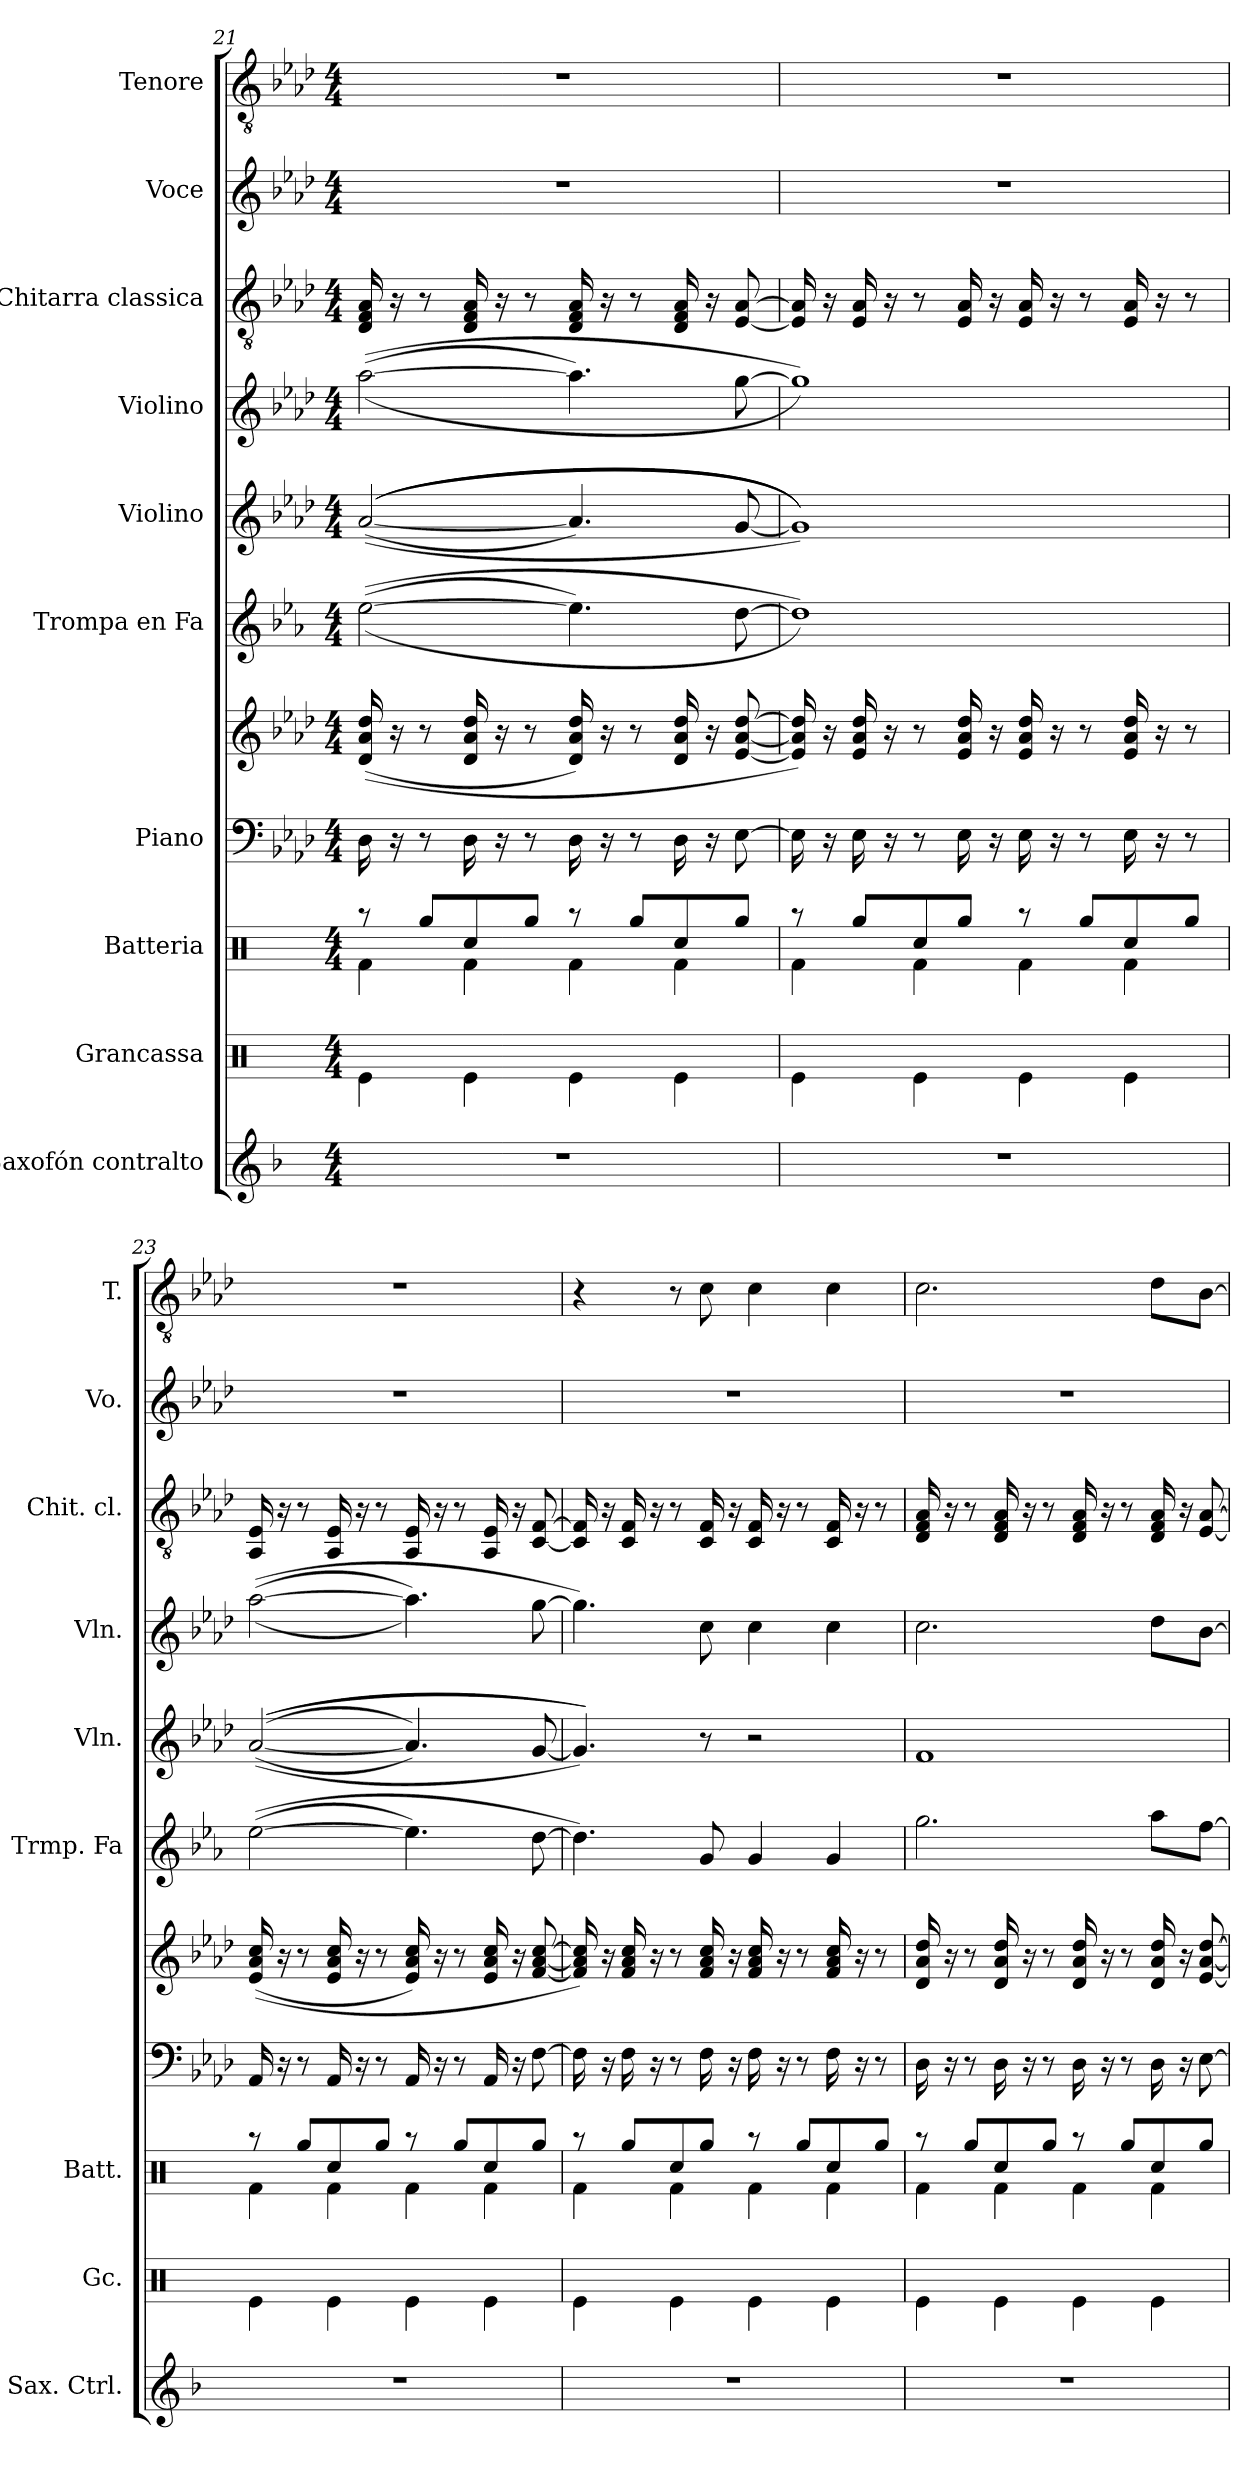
**kern	**kern	**kern	**kern	**kern	**kern	**kern	**kern	**kern	**kern	**kern
*part10	*part9	*part8	*part7	*part7	*part6	*part5	*part4	*part3	*part2	*part1
*staff11	*staff10	*staff9	*staff8	*staff7	*staff6	*staff5	*staff4	*staff3	*staff2	*staff1
*I"Saxofón contralto	*I"Grancassa	*I"Batteria	*I"Piano	*	*I"Trompa en Fa	*I"Violino	*I"Violino	*I"Chitarra classica	*I"Voce	*I"Tenore
*I'Sax. Ctrl.	*I'Gc.	*I'Batt.	*	*	*I'Trmp. Fa	*I'Vln.	*I'Vln.	*I'Chit. cl.	*I'Vo.	*I'T.
!!LO:PB:g=z
*clefG2	*clefX	*clefX	*clefF4	*clefG2	*clefG2	*clefG2	*clefG2	*clefGv2	*clefG2	*clefGv2
*ITrd5c9	*	*	*	*	*ITrd4c7	*	*	*	*	*
*k[b-e-a-d-]	*k[]	*k[]	*k[b-e-a-d-]	*k[b-e-a-d-]	*k[b-e-a-d-]	*k[b-e-a-d-]	*k[b-e-a-d-]	*k[b-e-a-d-]	*k[b-e-a-d-]	*k[b-e-a-d-]
*M4/4	*M4/4	*M4/4	*M4/4	*M4/4	*M4/4	*M4/4	*M4/4	*M4/4	*M4/4	*M4/4
=21	=21	=21	=21	=21	=21	=21	=21	=21	=21	=21
*	*	*^	*	*	*	*	*	*	*	*
1r	4Re\	8r	4Rf\	16D-\	((16d-/ 16a-/ 16dd-/	((([2a-\	((>(>(([2a-/	((([2aa-\	16D-/ 16F/ 16A-/	1r	1r
.	.	.	.	16r	16r	.	.	.	16r	.	.
.	.	8Rgg/L	.	8r	8r	.	.	.	8r	.	.
.	4Re\	8Rcc/	4Rf\	16D-\	16d-/ 16a-/ 16dd-/	.	.	.	16D-/ 16F/ 16A-/	.	.
.	.	.	.	16r	16r	.	.	.	16r	.	.
.	.	8Rgg/J	.	8r	8r	.	.	.	8r	.	.
.	4Re\	8r	4Rf\	16D-\	16d-/ 16a-/ 16dd-/)	4.a-\])	4.a-/])	4.aa-\])	16D-/ 16F/ 16A-/	.	.
.	.	.	.	16r	16r	.	.	.	16r	.	.
.	.	8Rgg/L	.	8r	8r	.	.	.	8r	.	.
.	4Re\	8Rcc/	4Rf\	16D-\	16d-/ 16a-/ 16dd-/	.	.	.	16D-/ 16F/ 16A-/	.	.
.	.	.	.	16r	16r	.	.	.	16r	.	.
.	.	8Rgg/J	.	[8E-\	[8e-/ [8a-/ [8dd-/	[8g\	[8g/	[8gg\	[8E-/ [8A-/	.	.
=22	=22	=22	=22	=22	=22	=22	=22	=22	=22	=22	=22
1r	4Re\	8r	4Rf\	16E-\]	16e-/] 16a-/] 16dd-/])	1g]))	1g]))))	1gg]))	16E-/] 16A-/]	1r	1r
.	.	.	.	16r	16r	.	.	.	16r	.	.
.	.	8Rgg/L	.	16E-\	16e-/ 16a-/ 16dd-/	.	.	.	16E-/ 16A-/	.	.
.	.	.	.	16r	16r	.	.	.	16r	.	.
.	4Re\	8Rcc/	4Rf\	8r	8r	.	.	.	8r	.	.
.	.	8Rgg/J	.	16E-\	16e-/ 16a-/ 16dd-/	.	.	.	16E-/ 16A-/	.	.
.	.	.	.	16r	16r	.	.	.	16r	.	.
.	4Re\	8r	4Rf\	16E-\	16e-/ 16a-/ 16dd-/	.	.	.	16E-/ 16A-/	.	.
.	.	.	.	16r	16r	.	.	.	16r	.	.
.	.	8Rgg/L	.	8r	8r	.	.	.	8r	.	.
.	4Re\	8Rcc/	4Rf\	16E-\	16e-/ 16a-/ 16dd-/	.	.	.	16E-/ 16A-/	.	.
.	.	.	.	16r	16r	.	.	.	16r	.	.
.	.	8Rgg/J	.	8r	8r	.	.	.	8r	.	.
!!LO:PB:g=z
=23	=23	=23	=23	=23	=23	=23	=23	=23	=23	=23	=23
1r	4Re\	8r	4Rf\	16AA-/	((16e-/ 16a-/ 16cc/	(([2a-\	((>(>(([2a-/	((([2aa-\	16AA-/ 16E-/	1r	1r
.	.	.	.	16r	16r	.	.	.	16r	.	.
.	.	8Rgg/L	.	8r	8r	.	.	.	8r	.	.
.	4Re\	8Rcc/	4Rf\	16AA-/	16e-/ 16a-/ 16cc/	.	.	.	16AA-/ 16E-/	.	.
.	.	.	.	16r	16r	.	.	.	16r	.	.
.	.	8Rgg/J	.	8r	8r	.	.	.	8r	.	.
.	4Re\	8r	4Rf\	16AA-/	16e-/ 16a-/ 16cc/)	4.a-\])	4.a-/]))	4.aa-\]))	16AA-/ 16E-/	.	.
.	.	.	.	16r	16r	.	.	.	16r	.	.
.	.	8Rgg/L	.	8r	8r	.	.	.	8r	.	.
.	4Re\	8Rcc/	4Rf\	16AA-/	16e-/ 16a-/ 16cc/	.	.	.	16AA-/ 16E-/	.	.
.	.	.	.	16r	16r	.	.	.	16r	.	.
.	.	8Rgg/J	.	[8F\	[8f/ [8a-/ [8cc/	[8g\	[8g/	[8gg\	[8C/ [8F/	.	.
=24	=24	=24	=24	=24	=24	=24	=24	=24	=24	=24	=24
1r	4Re\	8r	4Rf\	16F\]	16f/] 16a-/] 16cc/])	4.g\])	4.g/])))	4.gg\])	16C/] 16F/]	1r	4r
.	.	.	.	16r	16r	.	.	.	16r	.	.
.	.	8Rgg/L	.	16F\	16f/ 16a-/ 16cc/	.	.	.	16C/ 16F/	.	.
.	.	.	.	16r	16r	.	.	.	16r	.	.
.	4Re\	8Rcc/	4Rf\	8r	8r	.	.	.	8r	.	8r
.	.	8Rgg/J	.	16F\	16f/ 16a-/ 16cc/	8c/	8r	8cc\	16C/ 16F/	.	8c\
.	.	.	.	16r	16r	.	.	.	16r	.	.
.	4Re\	8r	4Rf\	16F\	16f/ 16a-/ 16cc/	4c/	2r	4cc\	16C/ 16F/	.	4c\
.	.	.	.	16r	16r	.	.	.	16r	.	.
.	.	8Rgg/L	.	8r	8r	.	.	.	8r	.	.
.	4Re\	8Rcc/	4Rf\	16F\	16f/ 16a-/ 16cc/	4c/	.	4cc\	16C/ 16F/	.	4c\
.	.	.	.	16r	16r	.	.	.	16r	.	.
.	.	8Rgg/J	.	8r	8r	.	.	.	8r	.	.
!!LO:PB:g=z
=25	=25	=25	=25	=25	=25	=25	=25	=25	=25	=25	=25
1r	4Re\	8r	4Rf\	16D-\	16d-/ 16a-/ 16dd-/	2.cc\	1f	2.cc\	16D-/ 16F/ 16A-/	1r	2.c\
.	.	.	.	16r	16r	.	.	.	16r	.	.
.	.	8Rgg/L	.	8r	8r	.	.	.	8r	.	.
.	4Re\	8Rcc/	4Rf\	16D-\	16d-/ 16a-/ 16dd-/	.	.	.	16D-/ 16F/ 16A-/	.	.
.	.	.	.	16r	16r	.	.	.	16r	.	.
.	.	8Rgg/J	.	8r	8r	.	.	.	8r	.	.
.	4Re\	8r	4Rf\	16D-\	16d-/ 16a-/ 16dd-/	.	.	.	16D-/ 16F/ 16A-/	.	.
.	.	.	.	16r	16r	.	.	.	16r	.	.
.	.	8Rgg/L	.	8r	8r	.	.	.	8r	.	.
.	4Re\	8Rcc/	4Rf\	16D-\	16d-/ 16a-/ 16dd-/	8dd-\L	.	8dd-\L	16D-/ 16F/ 16A-/	.	8d-\L
.	.	.	.	16r	16r	.	.	.	16r	.	.
.	.	8Rgg/J	.	[8E-\	[8e-/ [8a-/ [8dd-/	[8b-\J	.	[8b-\J	[8E-/ [8A-/	.	[8B-\J
*	*	*v	*v	*	*	*	*	*	*	*	*
=	=	=	=	=	=	=	=	=	=	=
*-	*-	*-	*-	*-	*-	*-	*-	*-	*-	*-
